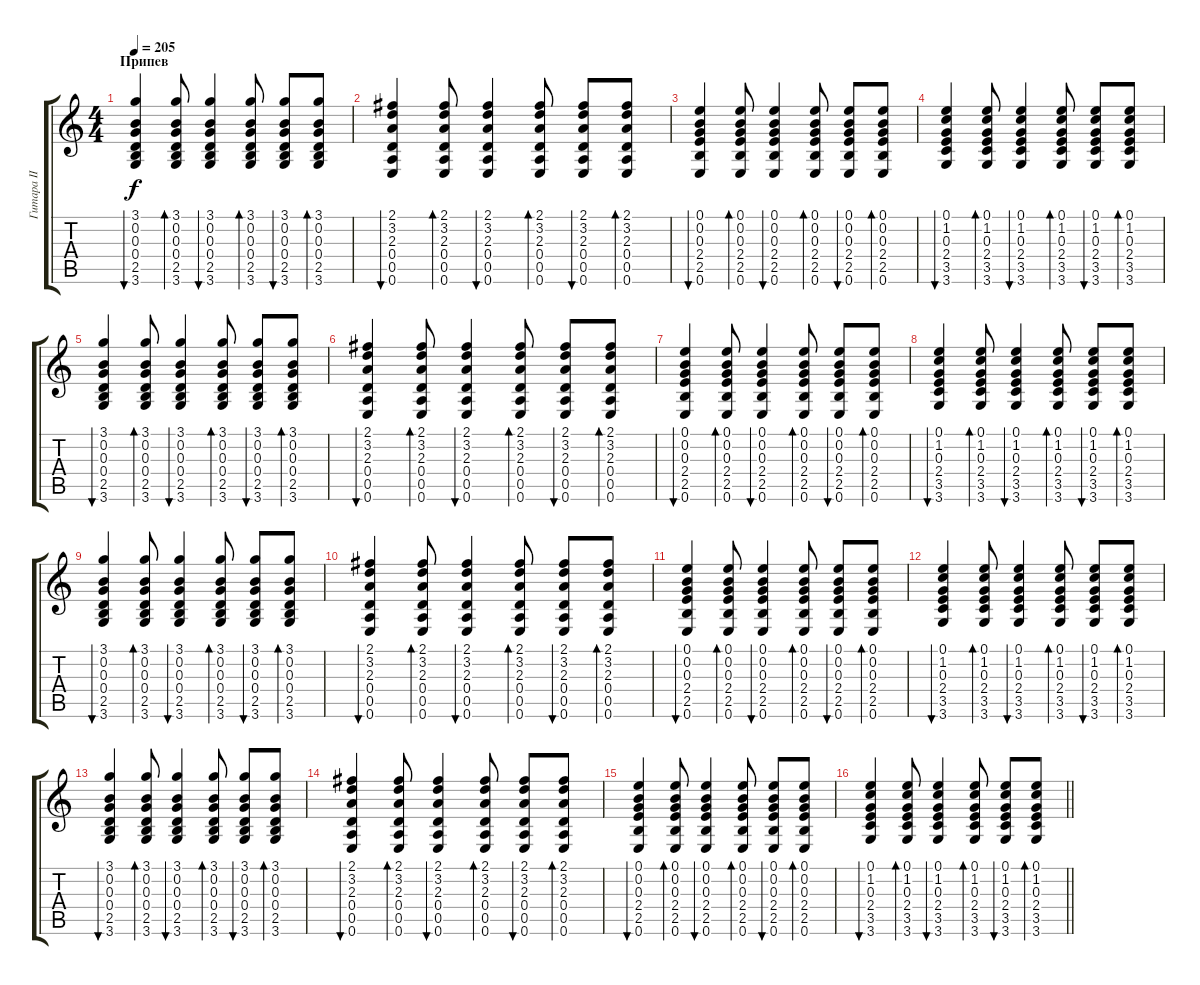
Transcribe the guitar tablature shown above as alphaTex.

\track ("Гитара II" "Гитара II") {instrument acousticguitarsteel}
\staff {score tabs}
\tuning (E4 B3 G3 D3 A2 E2) {hide}
\ts (4 4)
\section ("" "Припев")
\tempo 205
\clef g2
\ks c
(3.1 0.2 0.3 0.4 2.5 3.6).4{bu 60 dy f} (3.1 0.2 0.3 0.4 2.5 3.6).8{bd 60} (3.1 0.2 0.3 0.4 2.5 3.6).4{bu 60} (3.1 0.2 0.3 0.4 2.5 3.6).8{bd 60} (3.1 0.2 0.3 0.4 2.5 3.6).8{bu 60} (3.1 0.2 0.3 0.4 2.5 3.6).8{bd 60} |
(2.1 3.2 2.3 0.4 0.5 0.6).4{bu 60} (2.1 3.2 2.3 0.4 0.5 0.6).8{bd 60} (2.1 3.2 2.3 0.4 0.5 0.6).4{bu 60} (2.1 3.2 2.3 0.4 0.5 0.6).8{bd 60} (2.1 3.2 2.3 0.4 0.5 0.6).8{bu 60} (2.1 3.2 2.3 0.4 0.5 0.6).8{bd 60} |
(0.1 0.2 0.3 2.4 2.5 0.6).4{bu 60} (0.1 0.2 0.3 2.4 2.5 0.6).8{bd 60} (0.1 0.2 0.3 2.4 2.5 0.6).4{bu 60} (0.1 0.2 0.3 2.4 2.5 0.6).8{bd 60} (0.1 0.2 0.3 2.4 2.5 0.6).8{bu 60} (0.1 0.2 0.3 2.4 2.5 0.6).8{bd 60} |
(0.1 1.2 0.3 2.4 3.5 3.6).4{bu 60} (0.1 1.2 0.3 2.4 3.5 3.6).8{bd 60} (0.1 1.2 0.3 2.4 3.5 3.6).4{bu 60} (0.1 1.2 0.3 2.4 3.5 3.6).8{bd 60} (0.1 1.2 0.3 2.4 3.5 3.6).8{bu 60} (0.1 1.2 0.3 2.4 3.5 3.6).8{bd 60} |
(3.1 0.2 0.3 0.4 2.5 3.6).4{bu 60} (3.1 0.2 0.3 0.4 2.5 3.6).8{bd 60} (3.1 0.2 0.3 0.4 2.5 3.6).4{bu 60} (3.1 0.2 0.3 0.4 2.5 3.6).8{bd 60} (3.1 0.2 0.3 0.4 2.5 3.6).8{bu 60} (3.1 0.2 0.3 0.4 2.5 3.6).8{bd 60} |
(2.1 3.2 2.3 0.4 0.5 0.6).4{bu 60} (2.1 3.2 2.3 0.4 0.5 0.6).8{bd 60} (2.1 3.2 2.3 0.4 0.5 0.6).4{bu 60} (2.1 3.2 2.3 0.4 0.5 0.6).8{bd 60} (2.1 3.2 2.3 0.4 0.5 0.6).8{bu 60} (2.1 3.2 2.3 0.4 0.5 0.6).8{bd 60} |
(0.1 0.2 0.3 2.4 2.5 0.6).4{bu 60} (0.1 0.2 0.3 2.4 2.5 0.6).8{bd 60} (0.1 0.2 0.3 2.4 2.5 0.6).4{bu 60} (0.1 0.2 0.3 2.4 2.5 0.6).8{bd 60} (0.1 0.2 0.3 2.4 2.5 0.6).8{bu 60} (0.1 0.2 0.3 2.4 2.5 0.6).8{bd 60} |
(0.1 1.2 0.3 2.4 3.5 3.6).4{bu 60} (0.1 1.2 0.3 2.4 3.5 3.6).8{bd 60} (0.1 1.2 0.3 2.4 3.5 3.6).4{bu 60} (0.1 1.2 0.3 2.4 3.5 3.6).8{bd 60} (0.1 1.2 0.3 2.4 3.5 3.6).8{bu 60} (0.1 1.2 0.3 2.4 3.5 3.6).8{bd 60} |
(3.1 0.2 0.3 0.4 2.5 3.6).4{bu 60} (3.1 0.2 0.3 0.4 2.5 3.6).8{bd 60} (3.1 0.2 0.3 0.4 2.5 3.6).4{bu 60} (3.1 0.2 0.3 0.4 2.5 3.6).8{bd 60} (3.1 0.2 0.3 0.4 2.5 3.6).8{bu 60} (3.1 0.2 0.3 0.4 2.5 3.6).8{bd 60} |
(2.1 3.2 2.3 0.4 0.5 0.6).4{bu 60} (2.1 3.2 2.3 0.4 0.5 0.6).8{bd 60} (2.1 3.2 2.3 0.4 0.5 0.6).4{bu 60} (2.1 3.2 2.3 0.4 0.5 0.6).8{bd 60} (2.1 3.2 2.3 0.4 0.5 0.6).8{bu 60} (2.1 3.2 2.3 0.4 0.5 0.6).8{bd 60} |
(0.1 0.2 0.3 2.4 2.5 0.6).4{bu 60} (0.1 0.2 0.3 2.4 2.5 0.6).8{bd 60} (0.1 0.2 0.3 2.4 2.5 0.6).4{bu 60} (0.1 0.2 0.3 2.4 2.5 0.6).8{bd 60} (0.1 0.2 0.3 2.4 2.5 0.6).8{bu 60} (0.1 0.2 0.3 2.4 2.5 0.6).8{bd 60} |
(0.1 1.2 0.3 2.4 3.5 3.6).4{bu 60} (0.1 1.2 0.3 2.4 3.5 3.6).8{bd 60} (0.1 1.2 0.3 2.4 3.5 3.6).4{bu 60} (0.1 1.2 0.3 2.4 3.5 3.6).8{bd 60} (0.1 1.2 0.3 2.4 3.5 3.6).8{bu 60} (0.1 1.2 0.3 2.4 3.5 3.6).8{bd 60} |
(3.1 0.2 0.3 0.4 2.5 3.6).4{bu 60} (3.1 0.2 0.3 0.4 2.5 3.6).8{bd 60} (3.1 0.2 0.3 0.4 2.5 3.6).4{bu 60} (3.1 0.2 0.3 0.4 2.5 3.6).8{bd 60} (3.1 0.2 0.3 0.4 2.5 3.6).8{bu 60} (3.1 0.2 0.3 0.4 2.5 3.6).8{bd 60} |
(2.1 3.2 2.3 0.4 0.5 0.6).4{bu 60} (2.1 3.2 2.3 0.4 0.5 0.6).8{bd 60} (2.1 3.2 2.3 0.4 0.5 0.6).4{bu 60} (2.1 3.2 2.3 0.4 0.5 0.6).8{bd 60} (2.1 3.2 2.3 0.4 0.5 0.6).8{bu 60} (2.1 3.2 2.3 0.4 0.5 0.6).8{bd 60} |
(0.1 0.2 0.3 2.4 2.5 0.6).4{bu 60} (0.1 0.2 0.3 2.4 2.5 0.6).8{bd 60} (0.1 0.2 0.3 2.4 2.5 0.6).4{bu 60} (0.1 0.2 0.3 2.4 2.5 0.6).8{bd 60} (0.1 0.2 0.3 2.4 2.5 0.6).8{bu 60} (0.1 0.2 0.3 2.4 2.5 0.6).8{bd 60} |
\barLineRight lightlight
(0.1 1.2 0.3 2.4 3.5 3.6).4{bu 60} (0.1 1.2 0.3 2.4 3.5 3.6).8{bd 60} (0.1 1.2 0.3 2.4 3.5 3.6).4{bu 60} (0.1 1.2 0.3 2.4 3.5 3.6).8{bd 60} (0.1 1.2 0.3 2.4 3.5 3.6).8{bu 60} (0.1 1.2 0.3 2.4 3.5 3.6).8{bd 60}
